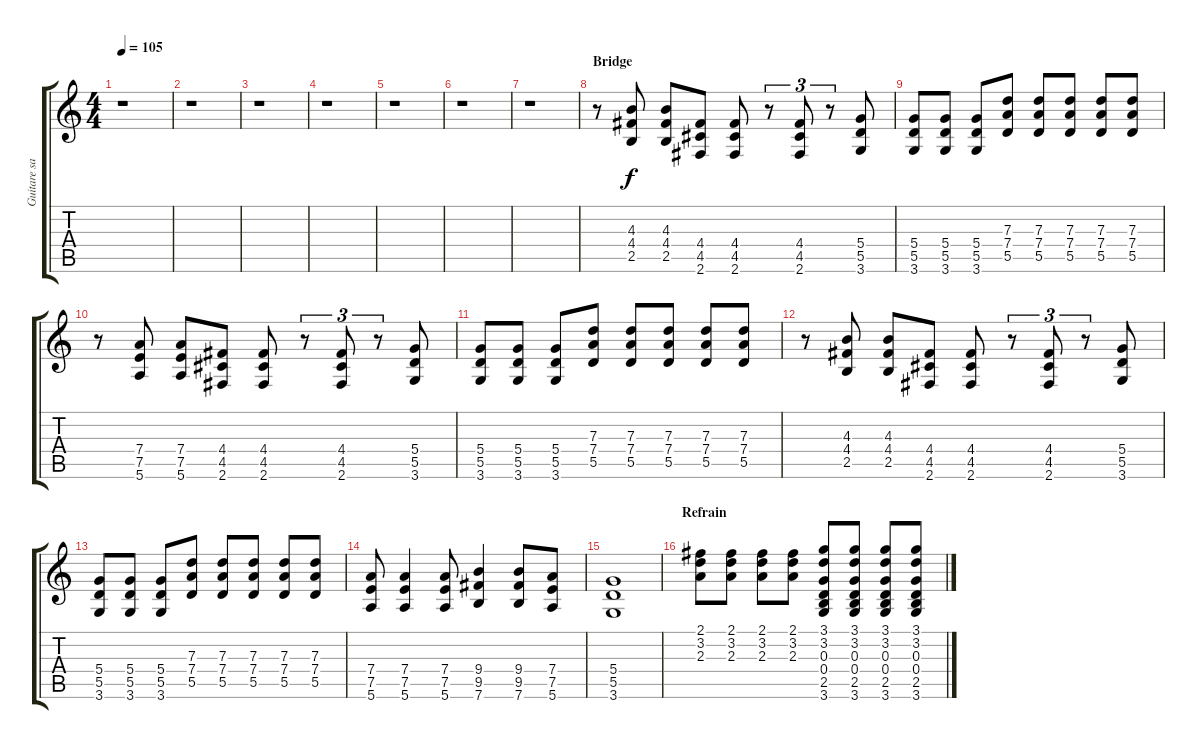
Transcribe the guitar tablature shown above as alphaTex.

\track ("Guitare saturée" "Guitare sa") {instrument overdrivenguitar}
\staff {score tabs}
\tuning (E4 B3 G3 D3 A2 E2) {hide}
\ts (4 4)
\tempo 105
\clef g2
\ks c
r.1{dy f} |
r.1 |
r.1 |
r.1 |
r.1 |
r.1 |
r.1 |
\section ("" "Bridge")
r.8 (4.3 4.4 2.5).8 (4.3 4.4 2.5).8 (4.4 4.5 2.6).8 (4.4 4.5 2.6).8 r.8{tu (3 2)} (4.4 4.5 2.6).8{tu (3 2)} r.8{tu (3 2)} (5.4 5.5 3.6).8 |
(5.4 5.5 3.6).8 (5.4 5.5 3.6).8 (5.4 5.5 3.6).8 (7.3 7.4 5.5).8 (7.3 7.4 5.5).8 (7.3 7.4 5.5).8 (7.3 7.4 5.5).8 (7.3 7.4 5.5).8 |
r.8 (7.4 7.5 5.6).8 (7.4 7.5 5.6).8 (4.4 4.5 2.6).8 (4.4 4.5 2.6).8 r.8{tu (3 2)} (4.4 4.5 2.6).8{tu (3 2)} r.8{tu (3 2)} (5.4 5.5 3.6).8 |
(5.4 5.5 3.6).8 (5.4 5.5 3.6).8 (5.4 5.5 3.6).8 (7.3 7.4 5.5).8 (7.3 7.4 5.5).8 (7.3 7.4 5.5).8 (7.3 7.4 5.5).8 (7.3 7.4 5.5).8 |
r.8 (4.3 4.4 2.5).8 (4.3 4.4 2.5).8 (4.4 4.5 2.6).8 (4.4 4.5 2.6).8 r.8{tu (3 2)} (4.4 4.5 2.6).8{tu (3 2)} r.8{tu (3 2)} (5.4 5.5 3.6).8 |
(5.4 5.5 3.6).8 (5.4 5.5 3.6).8 (5.4 5.5 3.6).8 (7.3 7.4 5.5).8 (7.3 7.4 5.5).8 (7.3 7.4 5.5).8 (7.3 7.4 5.5).8 (7.3 7.4 5.5).8 |
(7.4 7.5 5.6).8 (7.4 7.5 5.6).4 (7.4 7.5 5.6).8 (9.4 9.5 7.6).4 (9.4 9.5 7.6).8 (7.4 7.5 5.6).8 |
(5.4 5.5 3.6).1 |
\section ("" "Refrain")
(2.1 3.2 2.3).8 (2.1 3.2 2.3).8 (2.1 3.2 2.3).8 (2.1 3.2 2.3).8 (3.1 3.2 0.3 0.4 2.5 3.6).8 (3.1 3.2 0.3 0.4 2.5 3.6).8 (3.1 3.2 0.3 0.4 2.5 3.6).8 (3.1 3.2 0.3 0.4 2.5 3.6).8
